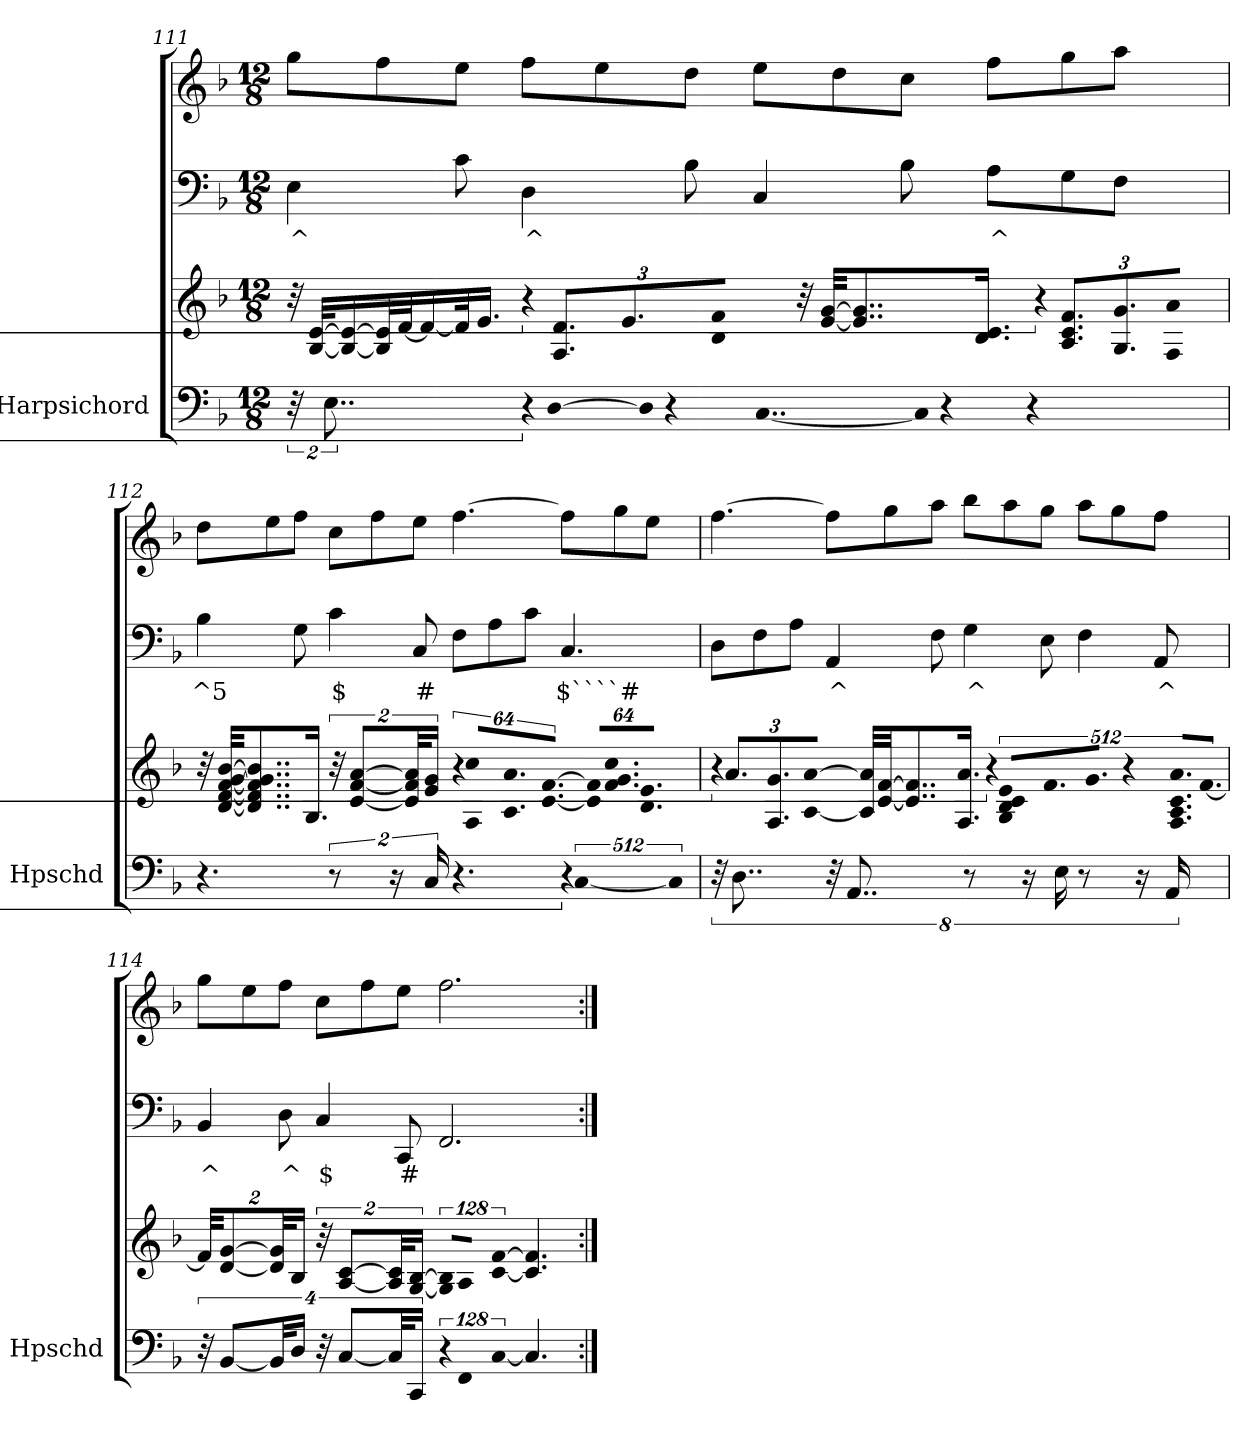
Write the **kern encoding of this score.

**kern	**kern	**kern	**text	**kern
*part3	*part3	*part2	*part2	*part1
*staff4	*staff3	*staff2	*staff2	*staff1
*I"Harpsichord	*	*	*	*
*I'Hpschd	*	*	*	*
!!LO:LB:g=z
*clefF4	*clefG2	*clefF4	*	*clefG2
*k[b-]	*k[b-]	*k[b-]	*	*k[b-]
*F:	*F:	*F:	*	*F:
*M12/8	*M12/8	*M12/8	*	*M12/8
=111	=111	=111	=111	=111
!	!	!	!LO:LY:b	!
64%3r	32r	4E\	^	8gg\L
.	[32G/ [32c/KLL	.	.	.
16%3..E\	.	.	.	.
.	16G/_ 16c/_	.	.	.
.	32G/] 32c/]L	.	.	8ff\
.	[32d/J	.	.	.
.	16d/_	.	.	.
.	32d/k]	8c\	.	8ee\J
.	16.e/JJ	.	.	.
!LO:N:vis=32	!LO:N:vis=32	!	!LO:LY:b	!
2048%77r	4096%171r	4D\	^	8ff\L
!LO:N:vis=4	!	!	!	!
[1024%307D\	.	.	.	.
.	12.F/ 12.d/LL	.	.	.
.	.	.	.	8ee\
.	12.e/	.	.	.
.	.	8B-\	.	8dd\J
!	!LO:N:vis=16	!	!	!
.	4096%341B-/ 4096%341f/JJ	.	.	.
!LO:N:vis=32	!	!	!	!
2048%77D\]	.	.	.	.
64%3r	32r	4C/	.	8ee\L
.	[32e/ [32g/KKL	.	.	.
[16%3..C/	.	.	.	.
.	8..e/] 8..g/]	.	.	.
.	.	.	.	8dd\
.	.	8B-\	.	8cc\J
.	16.B-/ 16.c/Jk	.	.	.
!LO:N:vis=32	!LO:N:vis=32	!	!LO:LY:b	!
2048%77C/]	4096%171r	8A\L	^	8ff\L
!LO:N:vis=4	!	!	!	!
1024%307r	.	.	.	.
.	12.A/ 12.c/ 12.f/LL	.	.	.
.	.	8G\	.	8gg\
.	12.G/ 12.g/	.	.	.
.	.	8F\J	.	8aa\J
!	!LO:N:vis=16	!	!	!
.	4096%341F/ 4096%341a/JJ	.	.	.
!LO:N:vis=32	!	!	!	!
2048%77r	.	.	.	.
=112	=112	=112	=112	=112
!	!	!	!LO:LY:b	!
4.r	32r	4B-\	^5	8dd\L
.	[32B-/ [32d/ [32f/ [32g/ [32b-/KKL	.	.	.
.	8..B-/] 8..d/] 8..f/] 8..g/] 8..b-/]	.	.	.
.	.	.	.	8ee\
.	.	8G\	.	8ff\J
.	16.G/Jk	.	.	.
!	!	!	!LO:LY:b	!
16%3r	64%3r	4c\	$	8cc\L
.	[16%3c/ [16%3f/ [16%3a/L	.	.	.
.	.	.	.	8ff\
32%3r	.	.	.	.
.	64%3c/] 64%3f/] 64%3a/]KL	.	.	.
!	!	!	!LO:LY:b	!
.	.	8C/	#	8ee\J
32%3C/	32%3e/ 32%3g/JJ	.	.	.
!	!LO:N:vis=32	!	!	!
4.r	1024%35r	8F\L	.	[4.ff\
!	!LO:N:vis=8	!	!	!
.	2048%279F/ 2048%279cc/L	.	.	.
.	.	8A\	.	.
!	!LO:N:vis=16.	!	!	!
.	4096%419A/ 4096%419a/L	.	.	.
.	.	8c\J	.	.
!	!LO:N:vis=16.	!	!	!
.	[4096%419c/ [4096%419f/JJ	.	.	.
!LO:N:vis=32	!LO:N:vis=32	!	!LO:LY:b	!
2048%77r	1024%35c/] 1024%35f/]KKL	4.C/	$````#	8ff\L]
!	!LO:N:vis=4.	!	!	!
.	4096%977f/ 4096%977g/ 4096%977cc/	.	.	.
!LO:N:vis=4	!	!	!	!
[1024%307C/	.	.	.	.
.	.	.	.	8gg\
.	.	.	.	8ee\J
!	!LO:N:vis=16.	!	!	!
.	4096%419B-/ 4096%419e/Jk	.	.	.
!LO:N:vis=32	!	!	!	!
2048%77C/]	.	.	.	.
=113	=113	=113	=113	=113
!	!LO:N:vis=32	!	!	!
64%3r	4096%171r	8D\L	.	[4.ff\
.	12.a/LL	.	.	.
16%3..D\	.	.	.	.
.	.	8F\	.	.
.	12.F/ 12.g/	.	.	.
.	.	8A\J	.	.
!	!LO:N:vis=16	!	!	!
.	[4096%341A/ [4096%341a/JJ	.	.	.
!	!	!	!LO:LY:b	!
64%3r	32A/] 32a/]LLL	4AA/	^	8ff\L]
.	[32c/ [32f/JJ	.	.	.
16%3..AA/	.	.	.	.
.	8..c/] 8..f/]	.	.	.
.	.	.	.	8gg\
.	.	8F\	.	8aa\J
.	16.F/ 16.a/Jk	.	.	.
!	!LO:N:vis=32	!	!LO:LY:b	!
16%3r	1024%35r	4G\	^	8bb-\L
!	!LO:N:vis=8	!	!	!
.	2048%279G/ 2048%279B-/ 2048%279c/ 2048%279e/L	.	.	.
.	.	.	.	8aa\
!	!LO:N:vis=16.	!	!	!
.	4096%419f/L	.	.	.
32%3r	.	.	.	.
.	.	8E\	.	8gg\J
!	!LO:N:vis=16.	!	!	!
.	4096%419g/JJ	.	.	.
32%3E\	.	.	.	.
!	!LO:N:vis=32	!	!	!
16%3r	1024%35r	4F\	.	8aa\L
!	!LO:N:vis=4.	!	!	!
.	4096%977F/ 4096%977A/ 4096%977c/ 4096%977a/L	.	.	.
.	.	.	.	8gg\
32%3r	.	.	.	.
!	!	!	!LO:LY:b	!
.	.	8AA/	^	8ff\J
!	!LO:N:vis=16.	!	!	!
.	[4096%419f/Jk	.	.	.
32%3AA/	.	.	.	.
=114	=114	=114	=114	=114
!	!	!	!LO:LY:b	!
64%3r	64%3f/KKL]	4BB-/	^	8gg\L
[16%3BB-/L	[16%3d/ [16%3g/	.	.	.
.	.	.	.	8ee\
64%3BB-/KL]	64%3d/] 64%3g/]KL	.	.	.
!	!	!	!LO:LY:b	!
.	.	8D\	^	8ff\J
32%3D/JJ	32%3B-/JJ	.	.	.
!	!	!	!LO:LY:b	!
64%3r	64%3r	4C/	$	8cc\L
[16%3C/L	[16%3A/ [16%3c/L	.	.	.
.	.	.	.	8ff\
64%3C/KL]	64%3A/] 64%3c/]KL	.	.	.
!	!	!	!LO:LY:b	!
.	.	8CC/	#	8ee\J
32%3CC/JJ	[32%3G/ [32%3B-/JJ	.	.	.
!LO:N:vis=32	!LO:N:vis=32	!	!	!
2048%77r	2048%77G/] 2048%77B-/]LLL	2.FF/	.	2.ff\
!LO:N:vis=32	!LO:N:vis=32	!	!	!
4096%153FF/	4096%153A/JJJ	.	.	.
!LO:N:vis=4	!LO:N:vis=4	!	!	!
[4096%1229C/	[4096%1229c/ [4096%1229f/	.	.	.
4.C/]	4.c/] 4.f/]	.	.	.
=:|!	=:|!	=:|!	=:|!	=:|!
*-	*-	*-	*-	*-
